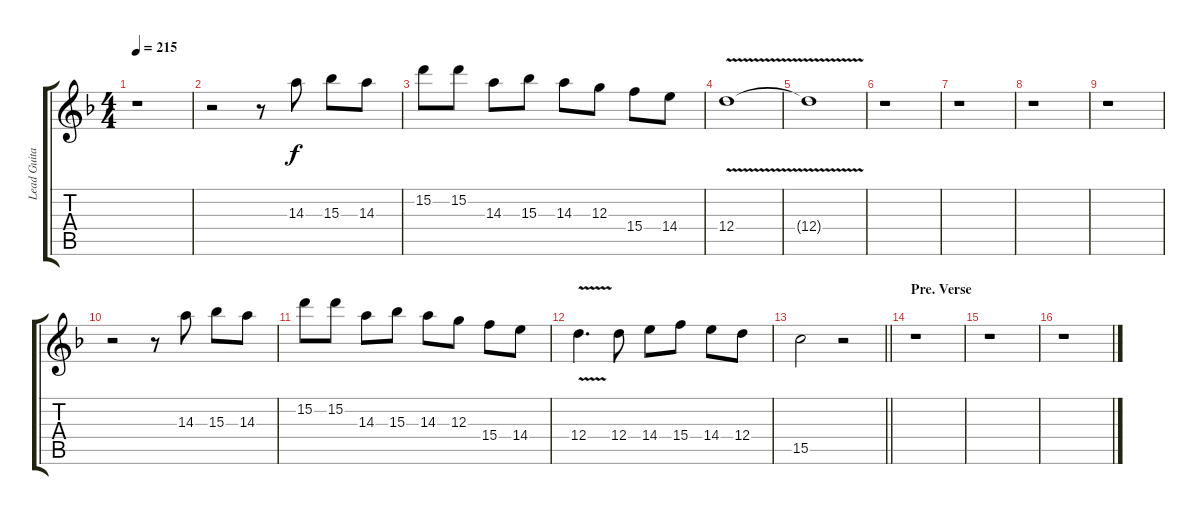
\track ("Lead Guitar" "Lead Guita") {instrument overdrivenguitar}
\staff {score tabs}
\tuning (E4 B3 G3 D3 A2 D2) {hide}
\ts (4 4)
\tempo 215
\clef g2
\ks f
r.1{dy f} |
r.2 r.8 14.3.8 15.3.8 14.3.8 |
15.2.8 15.2.8 14.3.8 15.3.8 14.3.8 12.3.8 15.4.8 14.4.8 |
12.4{v}.1 |
12.4{t}.1 |
r.1 |
r.1 |
r.1 |
r.1 |
r.2 r.8 14.3.8 15.3.8 14.3.8 |
15.2.8 15.2.8 14.3.8 15.3.8 14.3.8 12.3.8 15.4.8 14.4.8 |
12.4{v}.4{d} 12.4.8 14.4.8 15.4.8 14.4.8 12.4.8 |
\barLineRight lightlight
15.5.2 r.2 |
\section ("" "Pre. Verse")
r.1 |
r.1 |
r.1
